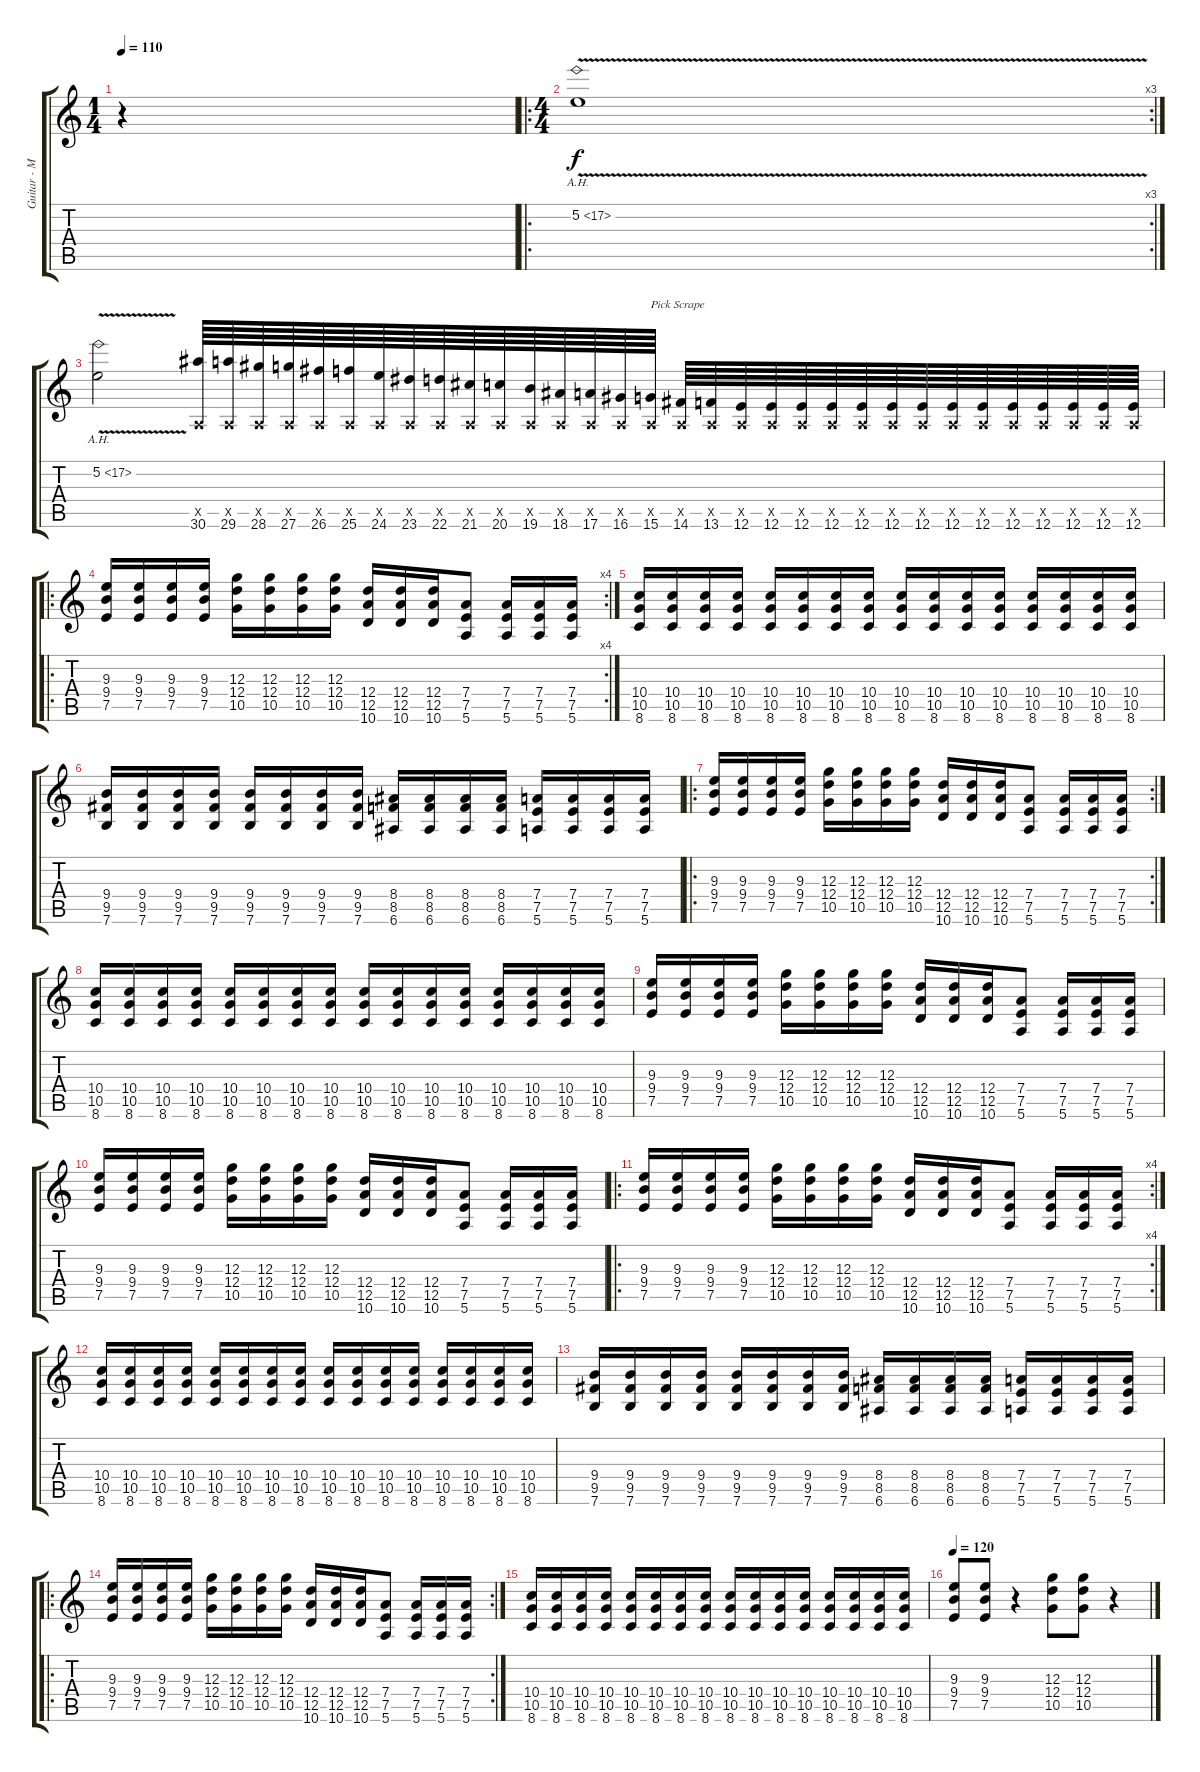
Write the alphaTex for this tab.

\track ("Guitar - Mr. Brett" "Guitar - M") {instrument distortionguitar}
\staff {score tabs}
\tuning (E4 B3 G3 D3 A2 E2) {hide}
\ts (1 4)
\tempo 110
\clef g2
\ks c
r.4{dy f instrument distortionguitar} |
\ro
\rc 3
\ts (4 4)
5.2{ah 12 v}.1 |
5.2{ah 12 v}.2 (0.5{x} 30.6).64 (0.5{x} 29.6).64 (0.5{x} 28.6).64 (0.5{x} 27.6).64 (0.5{x} 26.6).64 (0.5{x} 25.6).64 (0.5{x} 24.6).64 (0.5{x} 23.6).64 (0.5{x} 22.6).64 (0.5{x} 21.6).64 (0.5{x} 20.6).64 (0.5{x} 19.6).64 (0.5{x} 18.6).64 (0.5{x} 17.6).64 (0.5{x} 16.6).64 (0.5{x} 15.6).64{txt "Pick Scrape"} (0.5{x} 14.6).64 (0.5{x} 13.6).64 (0.5{x} 12.6).64 (0.5{x} 12.6).64 (0.5{x} 12.6).64 (0.5{x} 12.6).64 (0.5{x} 12.6).64 (0.5{x} 12.6).64 (0.5{x} 12.6).64 (0.5{x} 12.6).64 (0.5{x} 12.6).64 (0.5{x} 12.6).64 (0.5{x} 12.6).64 (0.5{x} 12.6).64 (0.5{x} 12.6).64 (0.5{x} 12.6).64 |
\ro
\rc 4
(9.3 9.4 7.5).16 (9.3 9.4 7.5).16 (9.3 9.4 7.5).16 (9.3 9.4 7.5).16 (12.3 12.4 10.5).16 (12.3 12.4 10.5).16 (12.3 12.4 10.5).16 (12.3 12.4 10.5).16 (12.4 12.5 10.6).16 (12.4 12.5 10.6).16 (12.4 12.5 10.6).16 (7.4 7.5 5.6).8 (7.4 7.5 5.6).16 (7.4 7.5 5.6).16 (7.4 7.5 5.6).16 |
(10.4 10.5 8.6).16 (10.4 10.5 8.6).16 (10.4 10.5 8.6).16 (10.4 10.5 8.6).16 (10.4 10.5 8.6).16 (10.4 10.5 8.6).16 (10.4 10.5 8.6).16 (10.4 10.5 8.6).16 (10.4 10.5 8.6).16 (10.4 10.5 8.6).16 (10.4 10.5 8.6).16 (10.4 10.5 8.6).16 (10.4 10.5 8.6).16 (10.4 10.5 8.6).16 (10.4 10.5 8.6).16 (10.4 10.5 8.6).16 |
(9.4 9.5 7.6).16 (9.4 9.5 7.6).16 (9.4 9.5 7.6).16 (9.4 9.5 7.6).16 (9.4 9.5 7.6).16 (9.4 9.5 7.6).16 (9.4 9.5 7.6).16 (9.4 9.5 7.6).16 (8.4 8.5 6.6).16 (8.4 8.5 6.6).16 (8.4 8.5 6.6).16 (8.4 8.5 6.6).16 (7.4 7.5 5.6).16 (7.4 7.5 5.6).16 (7.4 7.5 5.6).16 (7.4 7.5 5.6).16 |
\ro
\rc 2
(9.3 9.4 7.5).16 (9.3 9.4 7.5).16 (9.3 9.4 7.5).16 (9.3 9.4 7.5).16 (12.3 12.4 10.5).16 (12.3 12.4 10.5).16 (12.3 12.4 10.5).16 (12.3 12.4 10.5).16 (12.4 12.5 10.6).16 (12.4 12.5 10.6).16 (12.4 12.5 10.6).16 (7.4 7.5 5.6).8 (7.4 7.5 5.6).16 (7.4 7.5 5.6).16 (7.4 7.5 5.6).16 |
(10.4 10.5 8.6).16 (10.4 10.5 8.6).16 (10.4 10.5 8.6).16 (10.4 10.5 8.6).16 (10.4 10.5 8.6).16 (10.4 10.5 8.6).16 (10.4 10.5 8.6).16 (10.4 10.5 8.6).16 (10.4 10.5 8.6).16 (10.4 10.5 8.6).16 (10.4 10.5 8.6).16 (10.4 10.5 8.6).16 (10.4 10.5 8.6).16 (10.4 10.5 8.6).16 (10.4 10.5 8.6).16 (10.4 10.5 8.6).16 |
(9.3 9.4 7.5).16 (9.3 9.4 7.5).16 (9.3 9.4 7.5).16 (9.3 9.4 7.5).16 (12.3 12.4 10.5).16 (12.3 12.4 10.5).16 (12.3 12.4 10.5).16 (12.3 12.4 10.5).16 (12.4 12.5 10.6).16 (12.4 12.5 10.6).16 (12.4 12.5 10.6).16 (7.4 7.5 5.6).8 (7.4 7.5 5.6).16 (7.4 7.5 5.6).16 (7.4 7.5 5.6).16 |
(9.3 9.4 7.5).16 (9.3 9.4 7.5).16 (9.3 9.4 7.5).16 (9.3 9.4 7.5).16 (12.3 12.4 10.5).16 (12.3 12.4 10.5).16 (12.3 12.4 10.5).16 (12.3 12.4 10.5).16 (12.4 12.5 10.6).16 (12.4 12.5 10.6).16 (12.4 12.5 10.6).16 (7.4 7.5 5.6).8 (7.4 7.5 5.6).16 (7.4 7.5 5.6).16 (7.4 7.5 5.6).16 |
\ro
\rc 4
(9.3 9.4 7.5).16 (9.3 9.4 7.5).16 (9.3 9.4 7.5).16 (9.3 9.4 7.5).16 (12.3 12.4 10.5).16 (12.3 12.4 10.5).16 (12.3 12.4 10.5).16 (12.3 12.4 10.5).16 (12.4 12.5 10.6).16 (12.4 12.5 10.6).16 (12.4 12.5 10.6).16 (7.4 7.5 5.6).8 (7.4 7.5 5.6).16 (7.4 7.5 5.6).16 (7.4 7.5 5.6).16 |
(10.4 10.5 8.6).16 (10.4 10.5 8.6).16 (10.4 10.5 8.6).16 (10.4 10.5 8.6).16 (10.4 10.5 8.6).16 (10.4 10.5 8.6).16 (10.4 10.5 8.6).16 (10.4 10.5 8.6).16 (10.4 10.5 8.6).16 (10.4 10.5 8.6).16 (10.4 10.5 8.6).16 (10.4 10.5 8.6).16 (10.4 10.5 8.6).16 (10.4 10.5 8.6).16 (10.4 10.5 8.6).16 (10.4 10.5 8.6).16 |
(9.4 9.5 7.6).16 (9.4 9.5 7.6).16 (9.4 9.5 7.6).16 (9.4 9.5 7.6).16 (9.4 9.5 7.6).16 (9.4 9.5 7.6).16 (9.4 9.5 7.6).16 (9.4 9.5 7.6).16 (8.4 8.5 6.6).16 (8.4 8.5 6.6).16 (8.4 8.5 6.6).16 (8.4 8.5 6.6).16 (7.4 7.5 5.6).16 (7.4 7.5 5.6).16 (7.4 7.5 5.6).16 (7.4 7.5 5.6).16 |
\ro
\rc 2
(9.3 9.4 7.5).16 (9.3 9.4 7.5).16 (9.3 9.4 7.5).16 (9.3 9.4 7.5).16 (12.3 12.4 10.5).16 (12.3 12.4 10.5).16 (12.3 12.4 10.5).16 (12.3 12.4 10.5).16 (12.4 12.5 10.6).16 (12.4 12.5 10.6).16 (12.4 12.5 10.6).16 (7.4 7.5 5.6).8 (7.4 7.5 5.6).16 (7.4 7.5 5.6).16 (7.4 7.5 5.6).16 |
(10.4 10.5 8.6).16 (10.4 10.5 8.6).16 (10.4 10.5 8.6).16 (10.4 10.5 8.6).16 (10.4 10.5 8.6).16 (10.4 10.5 8.6).16 (10.4 10.5 8.6).16 (10.4 10.5 8.6).16 (10.4 10.5 8.6).16 (10.4 10.5 8.6).16 (10.4 10.5 8.6).16 (10.4 10.5 8.6).16 (10.4 10.5 8.6).16 (10.4 10.5 8.6).16 (10.4 10.5 8.6).16 (10.4 10.5 8.6).16 |
\tempo 120
(9.3 9.4 7.5).8 (9.3 9.4 7.5).8 r.4 (12.3 12.4 10.5).8 (12.3 12.4 10.5).8 r.4
